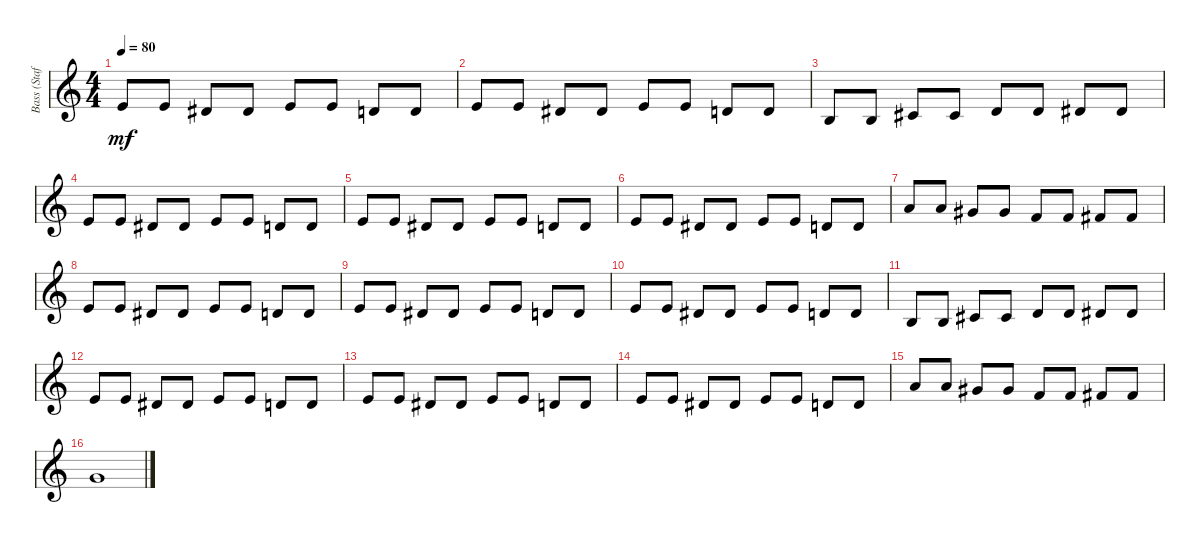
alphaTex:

\track ("Bass (Staff 1)" "Bass (Staf") {instrument electricbassfinger}
\staff {score}
\tuning (E4 B3 G3 D3 A2 E2 B1) {hide}
\ts (4 4)
\tempo 80
\clef g2
\ks c
2.4.8{dy mf} 2.4.8 1.4.8 1.4.8 2.4.8 2.4.8 0.4.8 0.4.8 |
2.4.8 2.4.8 1.4.8 1.4.8 2.4.8 2.4.8 0.4.8 0.4.8 |
2.5.8 2.5.8 4.5.8 4.5.8 0.4.8 0.4.8 1.4.8 1.4.8 |
2.4.8 2.4.8 1.4.8 1.4.8 2.4.8 2.4.8 0.4.8 0.4.8 |
2.4.8 2.4.8 1.4.8 1.4.8 2.4.8 2.4.8 0.4.8 0.4.8 |
2.4.8 2.4.8 1.4.8 1.4.8 2.4.8 2.4.8 0.4.8 0.4.8 |
2.3.8 2.3.8 1.3.8 1.3.8 3.4.8 3.4.8 4.4.8 4.4.8 |
2.4.8 2.4.8 1.4.8 1.4.8 2.4.8 2.4.8 0.4.8 0.4.8 |
2.4.8 2.4.8 1.4.8 1.4.8 2.4.8 2.4.8 0.4.8 0.4.8 |
2.4.8 2.4.8 1.4.8 1.4.8 2.4.8 2.4.8 0.4.8 0.4.8 |
2.5.8 2.5.8 4.5.8 4.5.8 0.4.8 0.4.8 1.4.8 1.4.8 |
2.4.8 2.4.8 1.4.8 1.4.8 2.4.8 2.4.8 0.4.8 0.4.8 |
2.4.8 2.4.8 1.4.8 1.4.8 2.4.8 2.4.8 0.4.8 0.4.8 |
2.4.8 2.4.8 1.4.8 1.4.8 2.4.8 2.4.8 0.4.8 0.4.8 |
2.3.8 2.3.8 1.3.8 1.3.8 3.4.8 3.4.8 4.4.8 4.4.8 |
0.3.1
